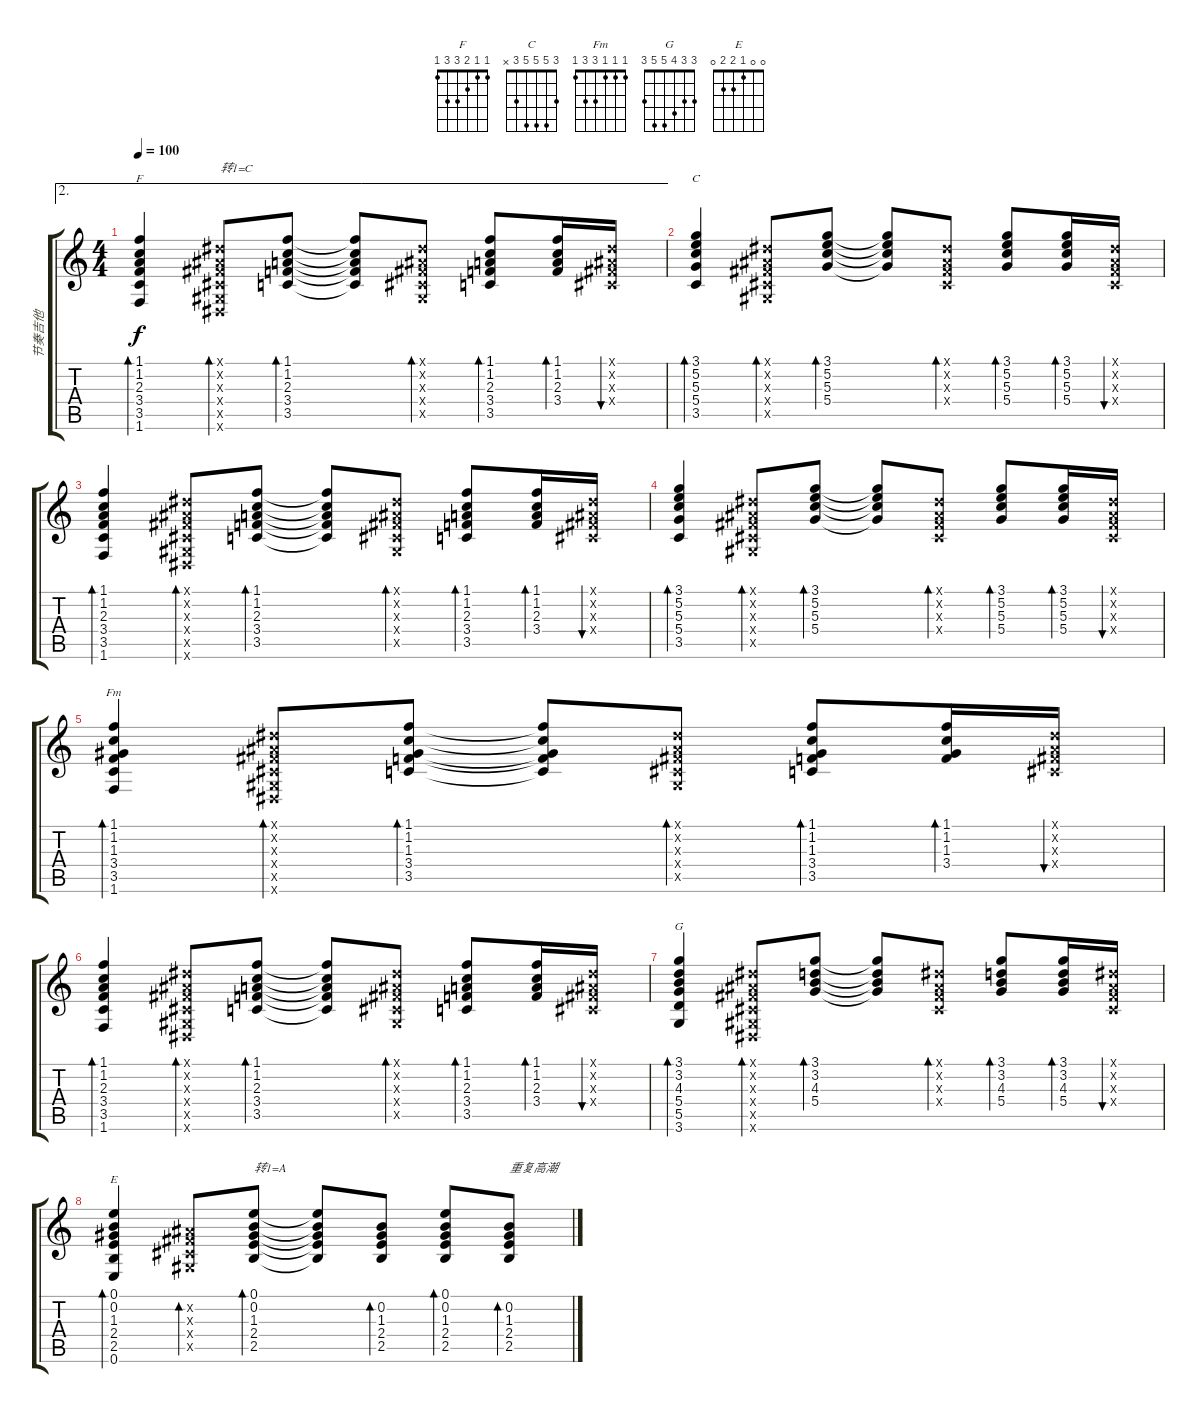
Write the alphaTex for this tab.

\track ("节奏吉他" "节奏吉他") {instrument acousticguitarnylon}
\staff {score tabs}
\tuning (E4 B3 G3 D3 A2 E2) {hide}
\chord ("F" 1 1 2 3 3 1)
\chord ("C" 3 5 5 5 3 x)
\chord ("Fm" 1 1 1 3 3 1)
\chord ("G" 3 3 4 5 5 3)
\chord ("E" 0 0 1 2 2 0)
\ae 2
\ts (4 4)
\tempo 100
\clef g2
\ks c
(1.1 1.2 2.3 3.4 3.5 1.6).4{bd 30 ch "F" dy f volume 5} (-1.1{x} -1.2{x} -1.3{x} -1.4{x} -1.5{x} -1.6{x}).8{bd 30 txt "转1=C"} (1.1 1.2 2.3 3.4 3.5).8{bd 30} (1.1{t} 1.2{t} 2.3{t} 3.4{t} 3.5{t}).8 (-1.1{x} -1.2{x} -1.3{x} -1.4{x} -1.5{x}).8{bd 30} (1.1 1.2 2.3 3.4 3.5).8{bd 30} (1.1 1.2 2.3 3.4).16{bd 30} (-1.1{x} -1.2{x} -1.3{x} -1.4{x}).16{bu 30} |
(3.1 5.2 5.3 5.4 3.5).4{bd 30 ch "C"} (-1.1{x} -1.2{x} -1.3{x} -1.4{x} -1.5{x}).8{bd 30} (3.1 5.2 5.3 5.4).8{bd 30} (3.1{t} 5.2{t} 5.3{t} 5.4{t}).8 (-1.1{x} -1.2{x} -1.3{x} -1.4{x}).8{bd 30} (3.1 5.2 5.3 5.4).8{bd 30} (3.1 5.2 5.3 5.4).16{bd 30} (-1.1{x} -1.2{x} -1.3{x} -1.4{x}).16{bu 30} |
(1.1 1.2 2.3 3.4 3.5 1.6).4{bd 30} (-1.1{x} -1.2{x} -1.3{x} -1.4{x} -1.5{x} -1.6{x}).8{bd 30} (1.1 1.2 2.3 3.4 3.5).8{bd 30} (1.1{t} 1.2{t} 2.3{t} 3.4{t} 3.5{t}).8 (-1.1{x} -1.2{x} -1.3{x} -1.4{x} -1.5{x}).8{bd 30} (1.1 1.2 2.3 3.4 3.5).8{bd 30} (1.1 1.2 2.3 3.4).16{bd 30} (-1.1{x} -1.2{x} -1.3{x} -1.4{x}).16{bu 30} |
(3.1 5.2 5.3 5.4 3.5).4{bd 30} (-1.1{x} -1.2{x} -1.3{x} -1.4{x} -1.5{x}).8{bd 30} (3.1 5.2 5.3 5.4).8{bd 30} (3.1{t} 5.2{t} 5.3{t} 5.4{t}).8 (-1.1{x} -1.2{x} -1.3{x} -1.4{x}).8{bd 30} (3.1 5.2 5.3 5.4).8{bd 30} (3.1 5.2 5.3 5.4).16{bd 30} (-1.1{x} -1.2{x} -1.3{x} -1.4{x}).16{bu 30} |
(1.1 1.2 1.3 3.4 3.5 1.6).4{bd 30 ch "Fm"} (-1.1{x} -1.2{x} -1.3{x} -1.4{x} -1.5{x} -1.6{x}).8{bd 30} (1.1 1.2 1.3 3.4 3.5).8{bd 30} (1.1{t} 1.2{t} 1.3{t} 3.4{t} 3.5{t}).8 (-1.1{x} -1.2{x} -1.3{x} -1.4{x} -1.5{x}).8{bd 30} (1.1 1.2 1.3 3.4 3.5).8{bd 30} (1.1 1.2 1.3 3.4).16{bd 30} (-1.1{x} -1.2{x} -1.3{x} -1.4{x}).16{bu 30} |
(1.1 1.2 2.3 3.4 3.5 1.6).4{bd 30} (-1.1{x} -1.2{x} -1.3{x} -1.4{x} -1.5{x} -1.6{x}).8{bd 30} (1.1 1.2 2.3 3.4 3.5).8{bd 30} (1.1{t} 1.2{t} 2.3{t} 3.4{t} 3.5{t}).8 (-1.1{x} -1.2{x} -1.3{x} -1.4{x} -1.5{x}).8{bd 30} (1.1 1.2 2.3 3.4 3.5).8{bd 30} (1.1 1.2 2.3 3.4).16{bd 30} (-1.1{x} -1.2{x} -1.3{x} -1.4{x}).16{bu 30} |
(3.1 3.2 4.3 5.4 5.5 3.6).4{bd 30 ch "G"} (-1.1{x} -1.2{x} -1.3{x} -1.4{x} -1.5{x} -1.6{x}).8{bd 30} (3.1 3.2 4.3 5.4).8{bd 30} (3.1{t} 3.2{t} 4.3{t} 5.4{t}).8 (-1.1{x} -1.2{x} -1.3{x} -1.4{x}).8{bd 30} (3.1 3.2 4.3 5.4).8{bd 30} (3.1 3.2 4.3 5.4).16{bd 30} (-1.1{x} -1.2{x} -1.3{x} -1.4{x}).16{bu 30} |
(0.1 0.2 1.3 2.4 2.5 0.6).4{bd 30 ch "E"} (-1.2{x} -1.3{x} -1.4{x} -1.5{x}).8{bd 30} (0.1 0.2 1.3 2.4 2.5).8{bd 30 txt "转1=A"} (0.1{t} 0.2{t} 1.3{t} 2.4{t} 2.5{t}).8 (0.2 1.3 2.4 2.5).8{bd 30} (0.1 0.2 1.3 2.4 2.5).8{bd 30} (0.2 1.3 2.4 2.5).8{bd 30 txt "重复高潮"}
